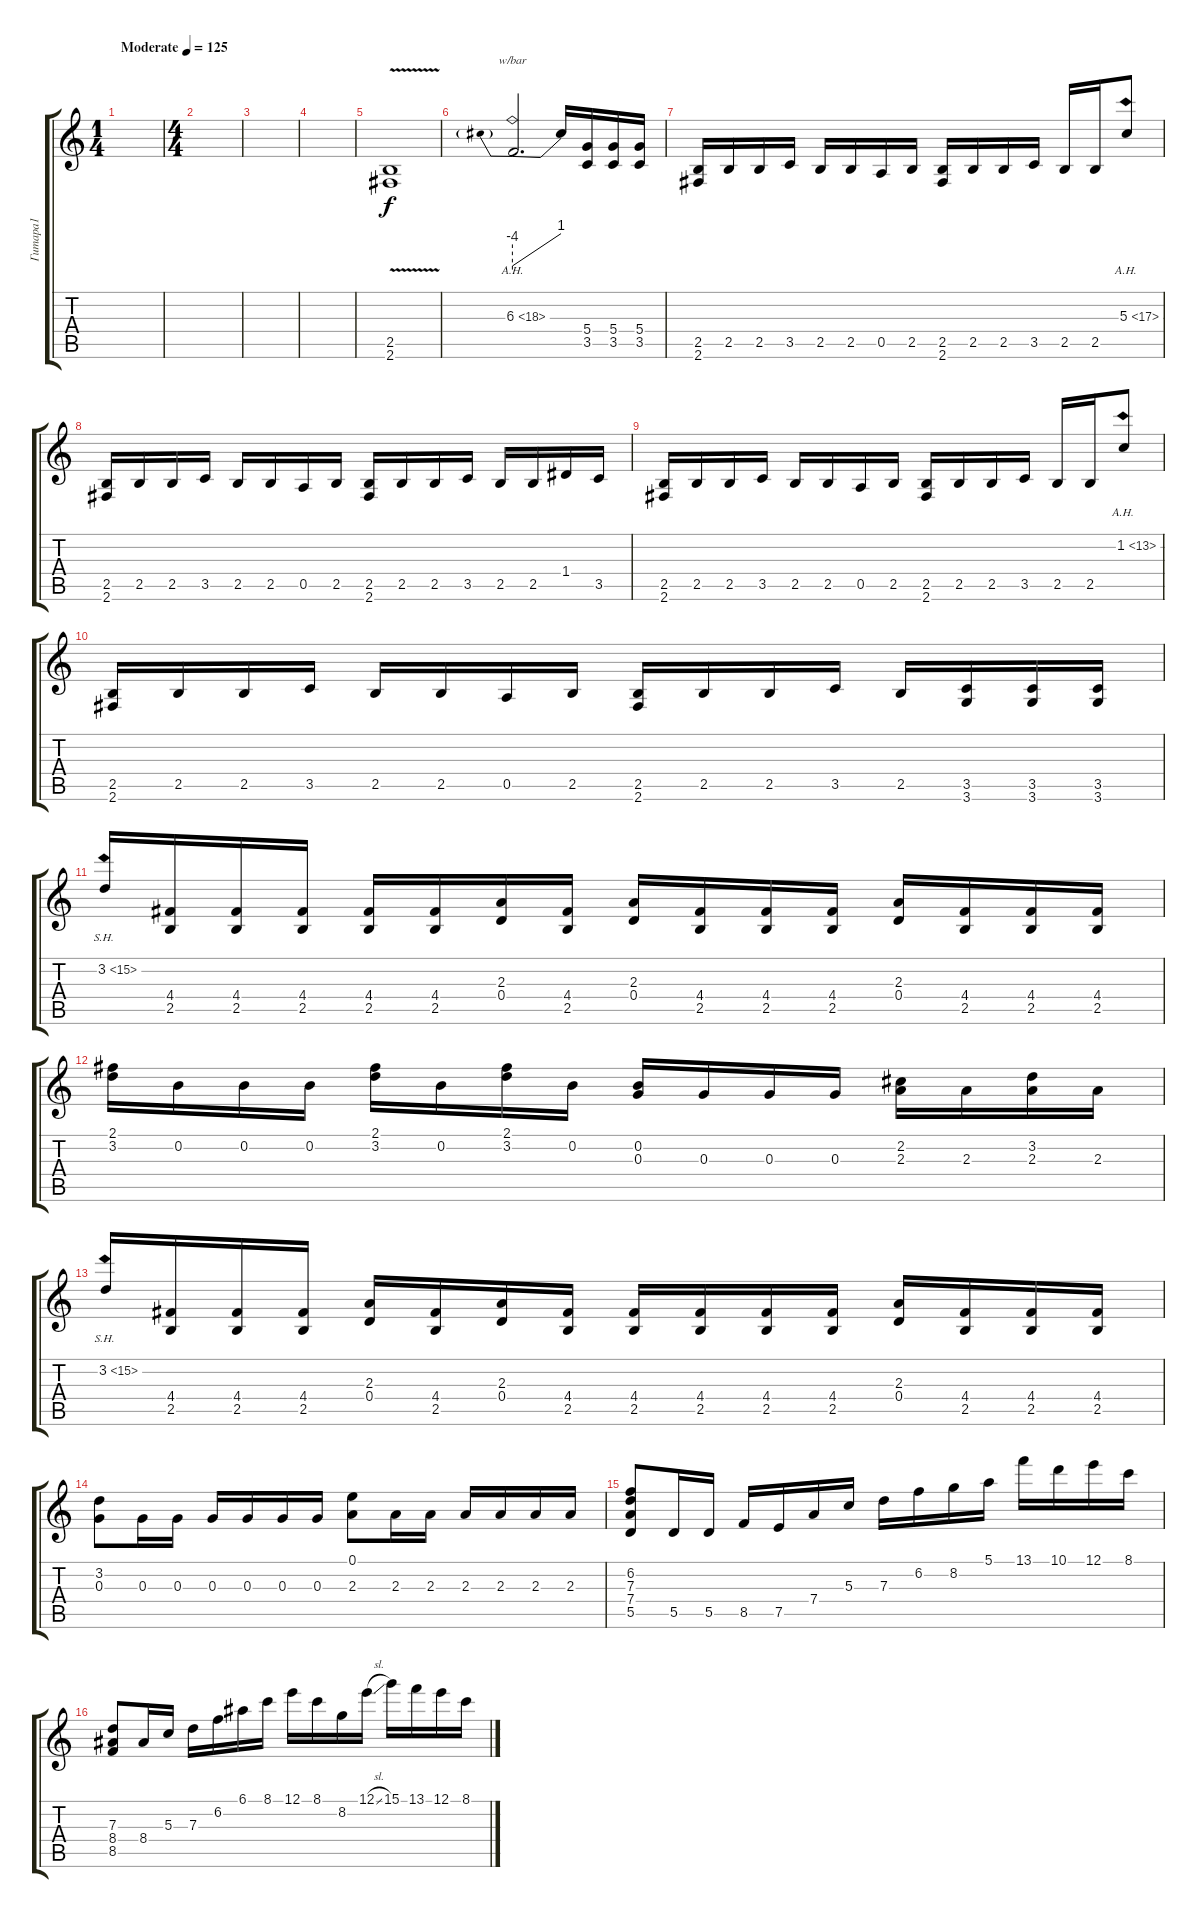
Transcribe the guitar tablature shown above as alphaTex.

\track ("Гитара1" "Гитара1") {instrument distortionguitar}
\staff {score tabs}
\tuning (E4 B3 G3 D3 A2 E2) {hide}
\ts (1 4)
\tempo (125 "Moderate")
\clef g2
\ks c
|
\ts (4 4)
|
|
|
(2.5{v} 2.6).1 |
6.3{ah 12}.2{d tbe (predivedive default 0 -16 60 4)} 6.3{t}.16 (5.4 3.5).16 (5.4 3.5).16 (5.4 3.5).16 |
(2.5 2.6).16 2.5.16 2.5.16 3.5.16 2.5.16 2.5.16 0.5.16 2.5.16 (2.5 2.6).16 2.5.16 2.5.16 3.5.16 2.5.16 2.5.16 5.3{ah 12}.8 |
(2.5 2.6).16 2.5.16 2.5.16 3.5.16 2.5.16 2.5.16 0.5.16 2.5.16 (2.5 2.6).16 2.5.16 2.5.16 3.5.16 2.5.16 2.5.16 1.4.16 3.5.16 |
(2.5 2.6).16 2.5.16 2.5.16 3.5.16 2.5.16 2.5.16 0.5.16 2.5.16 (2.5 2.6).16 2.5.16 2.5.16 3.5.16 2.5.16 2.5.16 1.2{ah 12}.8 |
(2.5 2.6).16 2.5.16 2.5.16 3.5.16 2.5.16 2.5.16 0.5.16 2.5.16 (2.5 2.6).16 2.5.16 2.5.16 3.5.16 2.5.16 (3.5 3.6).16 (3.5 3.6).16 (3.5 3.6).16 |
3.2{sh 12}.16 (4.4 2.5).16 (4.4 2.5).16 (4.4 2.5).16 (4.4 2.5).16 (4.4 2.5).16 (2.3 0.4).16 (4.4 2.5).16 (2.3 0.4).16 (4.4 2.5).16 (4.4 2.5).16 (4.4 2.5).16 (2.3 0.4).16 (4.4 2.5).16 (4.4 2.5).16 (4.4 2.5).16 |
(2.1 3.2).16 0.2.16 0.2.16 0.2.16 (2.1 3.2).16 0.2.16 (2.1 3.2).16 0.2.16 (0.2 0.3).16 0.3.16 0.3.16 0.3.16 (2.2 2.3).16 2.3.16 (3.2 2.3).16 2.3.16 |
3.2{sh 12}.16 (4.4 2.5).16 (4.4 2.5).16 (4.4 2.5).16 (2.3 0.4).16 (4.4 2.5).16 (2.3 0.4).16 (4.4 2.5).16 (4.4 2.5).16 (4.4 2.5).16 (4.4 2.5).16 (4.4 2.5).16 (2.3 0.4).16 (4.4 2.5).16 (4.4 2.5).16 (4.4 2.5).16 |
(3.2 0.3).8 0.3.16 0.3.16 0.3.16 0.3.16 0.3.16 0.3.16 (0.1 2.3).8 2.3.16 2.3.16 2.3.16 2.3.16 2.3.16 2.3.16 |
(6.2 7.3 7.4 5.5).8 5.5.16 5.5.16 8.5.16 7.5.16 7.4.16 5.3.16 7.3.16 6.2.16 8.2.16 5.1.16 13.1.16 10.1.16 12.1.16 8.1.16 |
(7.3 8.4 8.5).8 8.4.16 5.3.16 7.3.16 6.2.16 6.1.16 8.1.16 12.1.16 8.1.16 8.2.16 12.1{sl}.16 15.1.16 13.1.16 12.1.16 8.1.16
